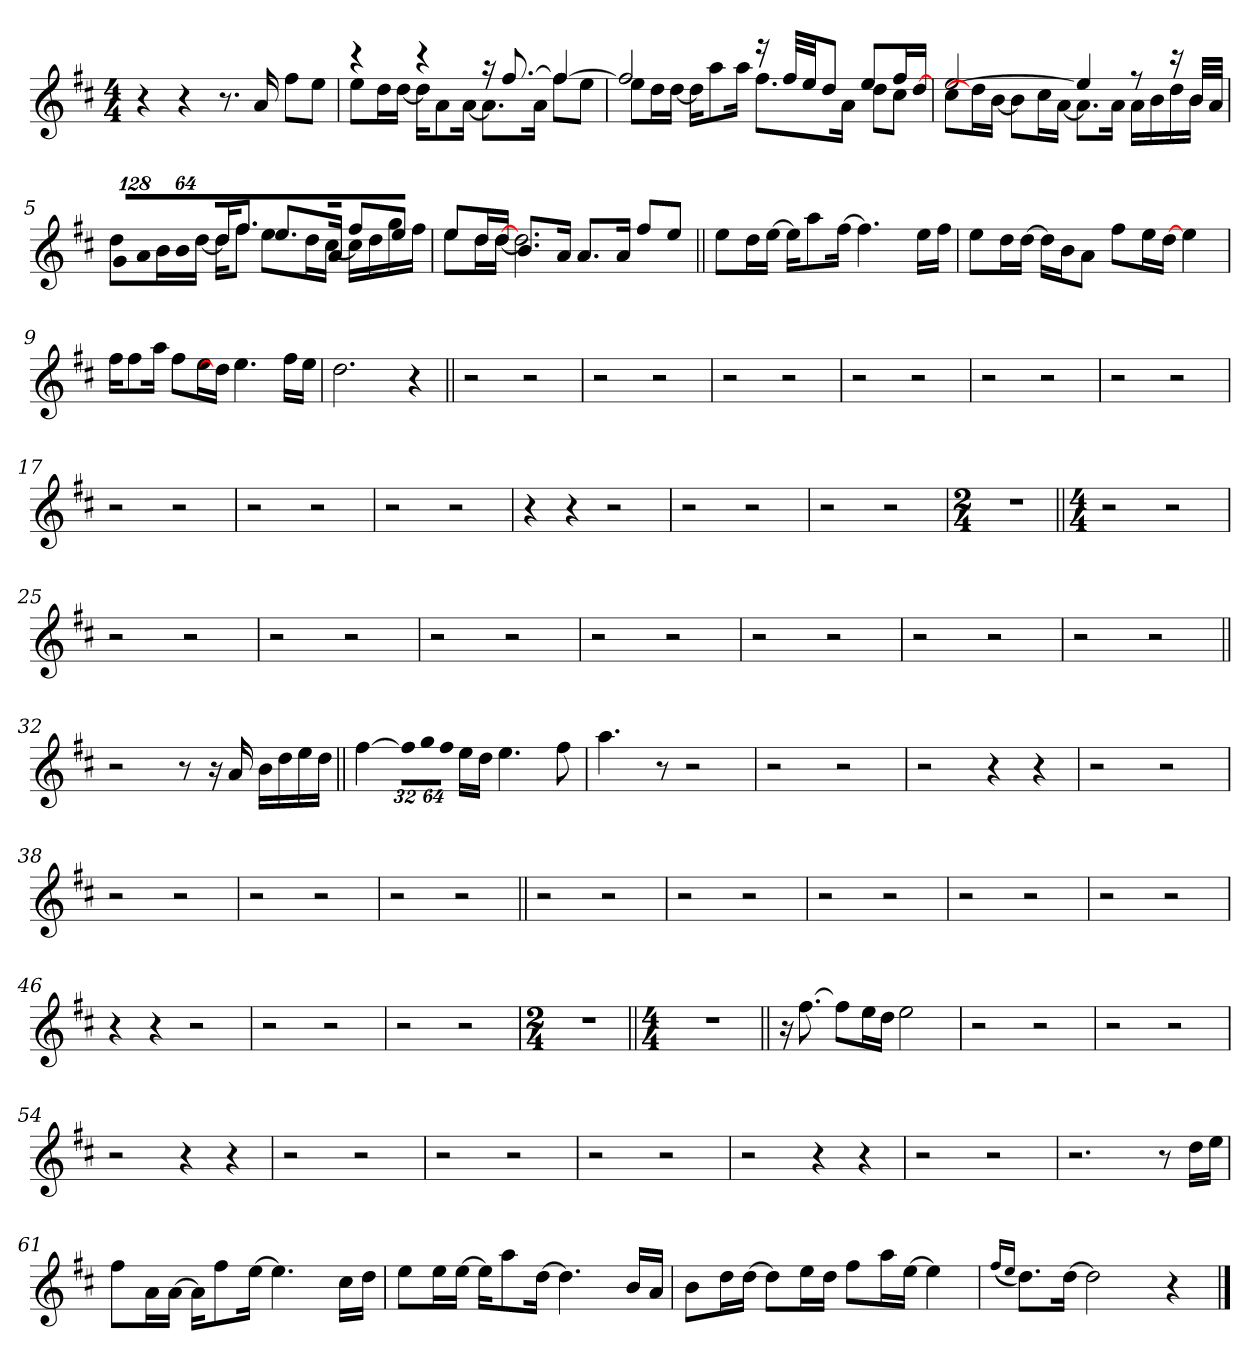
**kern
*part1
*staff1
!!LO:PB:g=z
*clefG2
*k[f#c#]
*D:
*M4/4
*MM64
=1
4r
4r
8.r
16ai/
8ff#i\L
8eei\J
=2
*^
4r	8eei\L
.	16ddi\L
.	[<16ddi\JJ
4r	16ddi\KL]
.	8ai\
.	[<16ai\Jk
16r	8.ai\L]
[>8.ff#i/	.
.	16ai\Jk
4ff#i/_>	8ff#i\L
.	8eei\J
=3	=3
2ff#i/]	8eei\L
.	16ddi\L
.	[<16ddi\JJ
.	16ddi\KL]
.	8aai\
.	16aai\Jk
16r	8.ff#i\L
32ff#i/LLL	.
32eei/JJ	.
8ddi/J	.
.	16ai\Jk
8eei/L	8ddi\L
16ff#i/L	8cc#i\J
[>16ddi/JJ	.
!!LO:LB:g=z	!!
=4	=4
[>2eei/	8cc#i\L
.	16ddi\L]
.	[<16bi\JJ
.	8bi\L]
.	16cc#i\L
.	[<16ai\JJ
4eei/]	8.ai\L]
.	16ai\Jk
8r	16ai\LL
.	16bi\
16r	16ddi\
32bi/LLL	16bi\JJ
32ai/JJJ	.
=5	=5
*Xbrackettup	*
!LO:N:vis=8	!
1024%85gi/L	8ddi\L
!LO:N:vis=8	!
1024%85ai/	.
.	16bi\L
!LO:N:vis=8	!
512%43bi/J	.
.	[<16ddi\JJ
16ddi/KL]	16ddi\KL
8.ff#i/J	8.ff#i\J
8.eei/L	8eei\L
.	16ddi\L
16ai/Jk	[<16cc#i\JJ
8ff#i/L	16cc#i\LL]
.	16ddi\
8eei/J	16ggi\
.	16ff#i\JJ
=6	=6
8eei/L	8eei\L
16ddi/L	16ddi\L
[>16ddi/JJ	[<16ddi\JJ
8.bi/L	2.ddi\]
16ai/Jk	.
8.ai/L	.
16ai/Jk	.
8ff#i/L	.
8eei/J	.
*v	*v
!!LO:LB:g=z
=7||
8eei\L
16ddi\L
[>16eei\JJ
16eei\KL]
8aai\
[>16ff#i\Jk
4.ff#i\]
16eei\LL
16ff#i\JJ
=8
8eei\L
16ddi\L
[>16ddi\JJ
16ddi\LL]
16bi\J
8ai\J
8ff#i\L
16eei\L
[>16ddi\JJ
4eei\
=9
16ff#i\KL
8ff#i\
16aai\Jk
8ff#i\L
16eei\L
16ddi\JJ]
4.eei\
16ff#i\LL
16eei\JJ
=10
2.ddi\
4r
=11||
2r
2r
!!LO:LB:g=z
=12
2r
2r
=13
2r
2r
=14
2r
2r
=15
2r
2r
=16
2r
2r
=17
2r
2r
=18
2r
2r
!!LO:LB:g=z
=19
2r
2r
=20
4r
4r
2r
=21
2r
2r
=22
2r
2r
=23
*M2/4
2r
=24||
*M4/4
2r
2r
=25
2r
2r
!!LO:LB:g=z
=26
2r
2r
=27
2r
2r
=28
2r
2r
=29
2r
2r
=30
2r
2r
=31
2r
2r
=32||
2r
8r
16r
16ai/
16bi\LL
16ddi\
16eei\
16ddi\JJ
!!LO:LB:g=z
=33||
[>4ff#i\
!LO:N:vis=16
512%21ff#i\LL]
!LO:N:vis=16
1024%43ggi\
!LO:N:vis=16
1024%43ff#i\JJ
16eei\LL
16ddi\JJ
4.eei\
8ff#i\
=34
4.aai\
8r
2r
=35
2r
2r
=36
2r
4r
4r
=37
2r
2r
=38
2r
2r
=39
2r
2r
!!LO:LB:g=z
=40
2r
2r
=41||
2r
2r
=42
2r
2r
=43
2r
2r
=44
2r
2r
=45
2r
2r
=46
4r
4r
2r
!!LO:LB:g=z
=47
2r
2r
=48
2r
2r
=49
*M2/4
2r
=50||
*M4/4
1r
=51||
16r
[>8.ff#i\
8ff#i\L]
16eei\L
16ddi\JJ
2eei\
=52
2r
2r
=53
2r
2r
!!LO:LB:g=z
=54
2r
4r
4r
=55
2r
2r
=56
2r
2r
=57
2r
2r
=58
2r
4r
4r
=59
2r
2r
=60
2.r
8r
16ddi\LL
16eei\JJ
!!LO:LB:g=z
=61
8ff#i\L
16ai\L
[>16ai\JJ
16ai\KL]
8ff#i\
[>16eei\Jk
4.eei\]
16cc#i\LL
16ddi\JJ
=62
8eei\L
16eei\L
[>16eei\JJ
16eei\KL]
8aai\
[>16ddi\Jk
4.ddi\]
16bi/LL
16ai/JJ
=63
8bi\L
16ddi\L
[>16ddi\JJ
8ddi\L]
16eei\L
16ddi\JJ
8ff#i\L
16aai\L
[>16eei\JJ
4eei\]
=64
(16qff#i/LL
16qeei/JJ
8.ddi\L)
[>16ddi\Jk
2ddi\]
4r
==
*-
